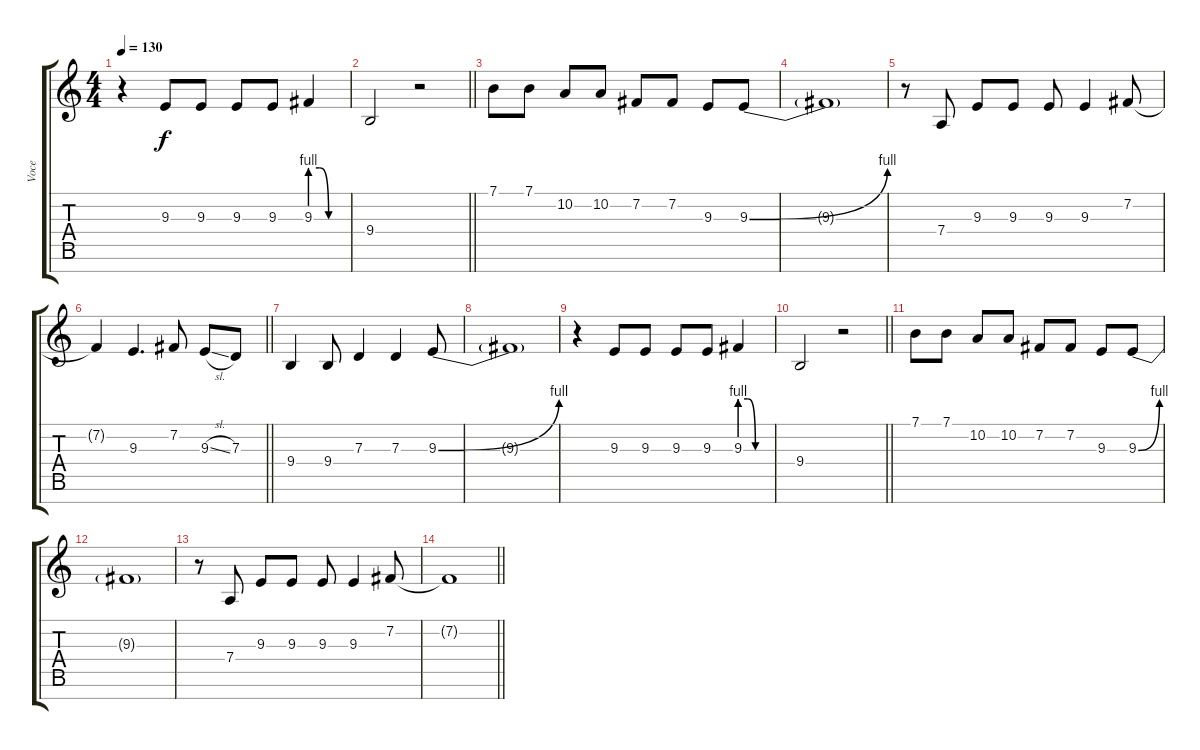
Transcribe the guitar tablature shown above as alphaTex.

\track ("Voce" "Voce") {instrument lead1square}
\staff {score tabs}
\tuning (E4 B3 G3 D3 A2 E2 B1) {hide}
\ts (4 4)
\tempo 130
\clef g2
\ks c
r.4{dy f} 9.3.8 9.3.8 9.3.8 9.3.8 9.3{be (custom 0 4 15 4 30 0 60 0)}.4 |
\barLineRight lightlight
9.4.2 r.2 |
7.1.8 7.1.8 10.2.8 10.2.8 7.2.8 7.2.8 9.3.8 9.3{be (bend 0 0 60 4)}.8 |
9.3{t}.1 |
r.8 7.4.8 9.3.8 9.3.8 9.3.8 9.3.4 7.2.8 |
\barLineRight lightlight
7.2{t}.4 9.3.4{d} 7.2.8 9.3{sl}.8 7.3.8 |
9.4.4 9.4.8 7.3.4 7.3.4 9.3{be (bend 0 0 60 4)}.8 |
9.3{t}.1 |
r.4 9.3.8 9.3.8 9.3.8 9.3.8 9.3{be (custom 0 4 15 4 30 0 60 0)}.4 |
\barLineRight lightlight
9.4.2 r.2 |
7.1.8 7.1.8 10.2.8 10.2.8 7.2.8 7.2.8 9.3.8 9.3{be (bend 0 0 60 4)}.8 |
9.3{t}.1 |
r.8 7.4.8 9.3.8 9.3.8 9.3.8 9.3.4 7.2.8 |
\barLineRight lightlight
7.2{t}.1
